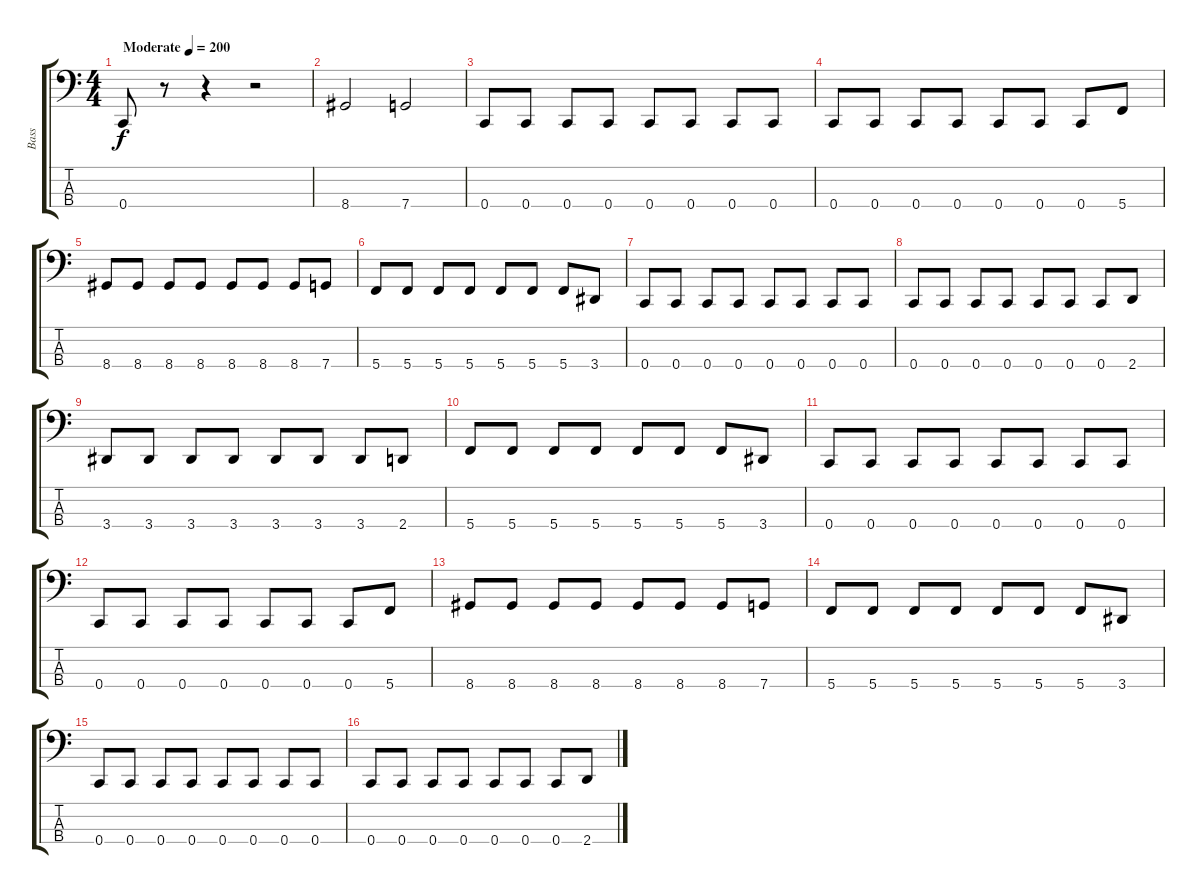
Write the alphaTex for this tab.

\track ("Bass" "Bass") {instrument electricbasspick}
\staff {score tabs}
\tuning (F2 C2 G1 C1) {hide}
\ts (4 4)
\tempo (200 "Moderate")
\clef f4
\ks c
0.4.8{dy f instrument electricbasspick} r.8 r.4 r.2 |
8.4.2 7.4.2 |
0.4.8 0.4.8 0.4.8 0.4.8 0.4.8 0.4.8 0.4.8 0.4.8 |
0.4.8 0.4.8 0.4.8 0.4.8 0.4.8 0.4.8 0.4.8 5.4.8 |
8.4.8 8.4.8 8.4.8 8.4.8 8.4.8 8.4.8 8.4.8 7.4.8 |
5.4.8 5.4.8 5.4.8 5.4.8 5.4.8 5.4.8 5.4.8 3.4.8 |
0.4.8 0.4.8 0.4.8 0.4.8 0.4.8 0.4.8 0.4.8 0.4.8 |
0.4.8 0.4.8 0.4.8 0.4.8 0.4.8 0.4.8 0.4.8 2.4.8 |
3.4.8 3.4.8 3.4.8 3.4.8 3.4.8 3.4.8 3.4.8 2.4.8 |
5.4.8 5.4.8 5.4.8 5.4.8 5.4.8 5.4.8 5.4.8 3.4.8 |
0.4.8 0.4.8 0.4.8 0.4.8 0.4.8 0.4.8 0.4.8 0.4.8 |
0.4.8 0.4.8 0.4.8 0.4.8 0.4.8 0.4.8 0.4.8 5.4.8 |
8.4.8 8.4.8 8.4.8 8.4.8 8.4.8 8.4.8 8.4.8 7.4.8 |
5.4.8 5.4.8 5.4.8 5.4.8 5.4.8 5.4.8 5.4.8 3.4.8 |
0.4.8 0.4.8 0.4.8 0.4.8 0.4.8 0.4.8 0.4.8 0.4.8 |
0.4.8 0.4.8 0.4.8 0.4.8 0.4.8 0.4.8 0.4.8 2.4.8
